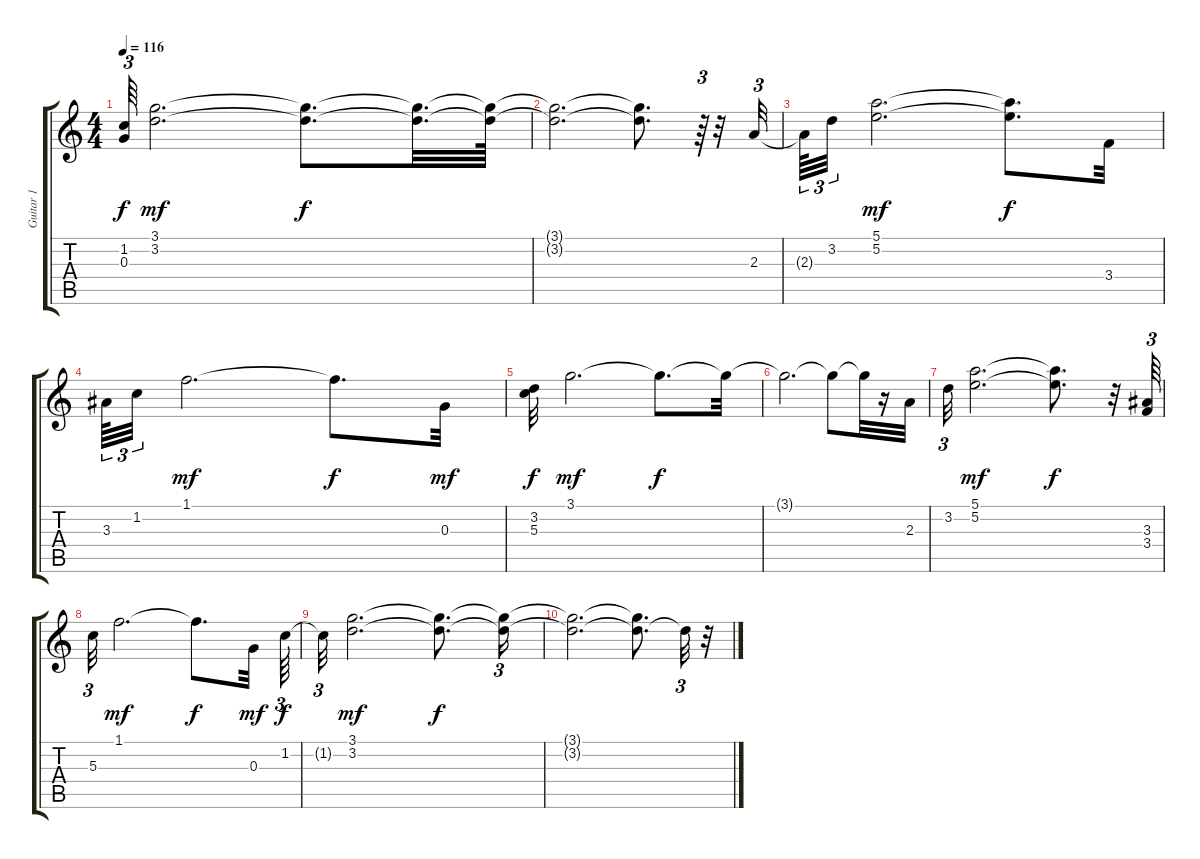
\track ("Guitar 1" "Guitar 1") {instrument acousticguitarnylon}
\staff {score tabs}
\tuning (E4 B3 G3 D3 A2 E2) {hide}
\ts (4 4)
\tempo 116
\clef g2
\ks c
(1.2{t} 0.3{t}).64{tu (3 2) dy f} (3.1 3.2).2{d dy mf} (3.1{t} 3.2{t}).8{d dy f} (3.1{t} 3.2{t}).32{d} (3.1{t} 3.2{t}).64 |
(3.1{t} 3.2{t}).2{d} (3.1{t} 3.2{t}).8{d} r.64{tu (3 2)} r.32 2.3.32{tu (3 2)} |
2.3{t}.64{tu (3 2)} 3.2.32{tu (3 2)} (5.1 5.2).2{d dy mf} (5.1{t} 5.2{t}).8{d dy f} 3.4.32 |
3.3.64{tu (3 2)} 1.2.32{tu (3 2)} 1.1.2{d dy mf} 1.1{t}.8{d dy f} 0.3.32{dy mf} |
(3.2 5.3).32{dy f} 3.1.2{d dy mf} 3.1{t}.8{d dy f} 3.1{t}.32 |
3.1{t}.2{d} 3.1{t}.8 3.1{t}.32 r.16 2.3.32 |
3.2.32{tu (3 2)} (5.1 5.2).2{d dy mf} (5.1{t} 5.2{t}).8{d dy f} r.32 (3.3 3.4).64{tu (3 2)} |
5.3.32{tu (3 2)} 1.1.2{d dy mf} 1.1{t}.8{d dy f} 0.3.32{dy mf} 1.2.64{tu (3 2) dy f} |
1.2{t}.32{tu (3 2)} (3.1 3.2).2{d dy mf} (3.1{t} 3.2{t}).8{d dy f} (3.1{t} 3.2{t}).16{tu (3 2)} |
(3.1{t} 3.2{t}).2{d} (3.1{t} 3.2{t}).8{d} 3.2{t}.32{tu (3 2)} r.32
